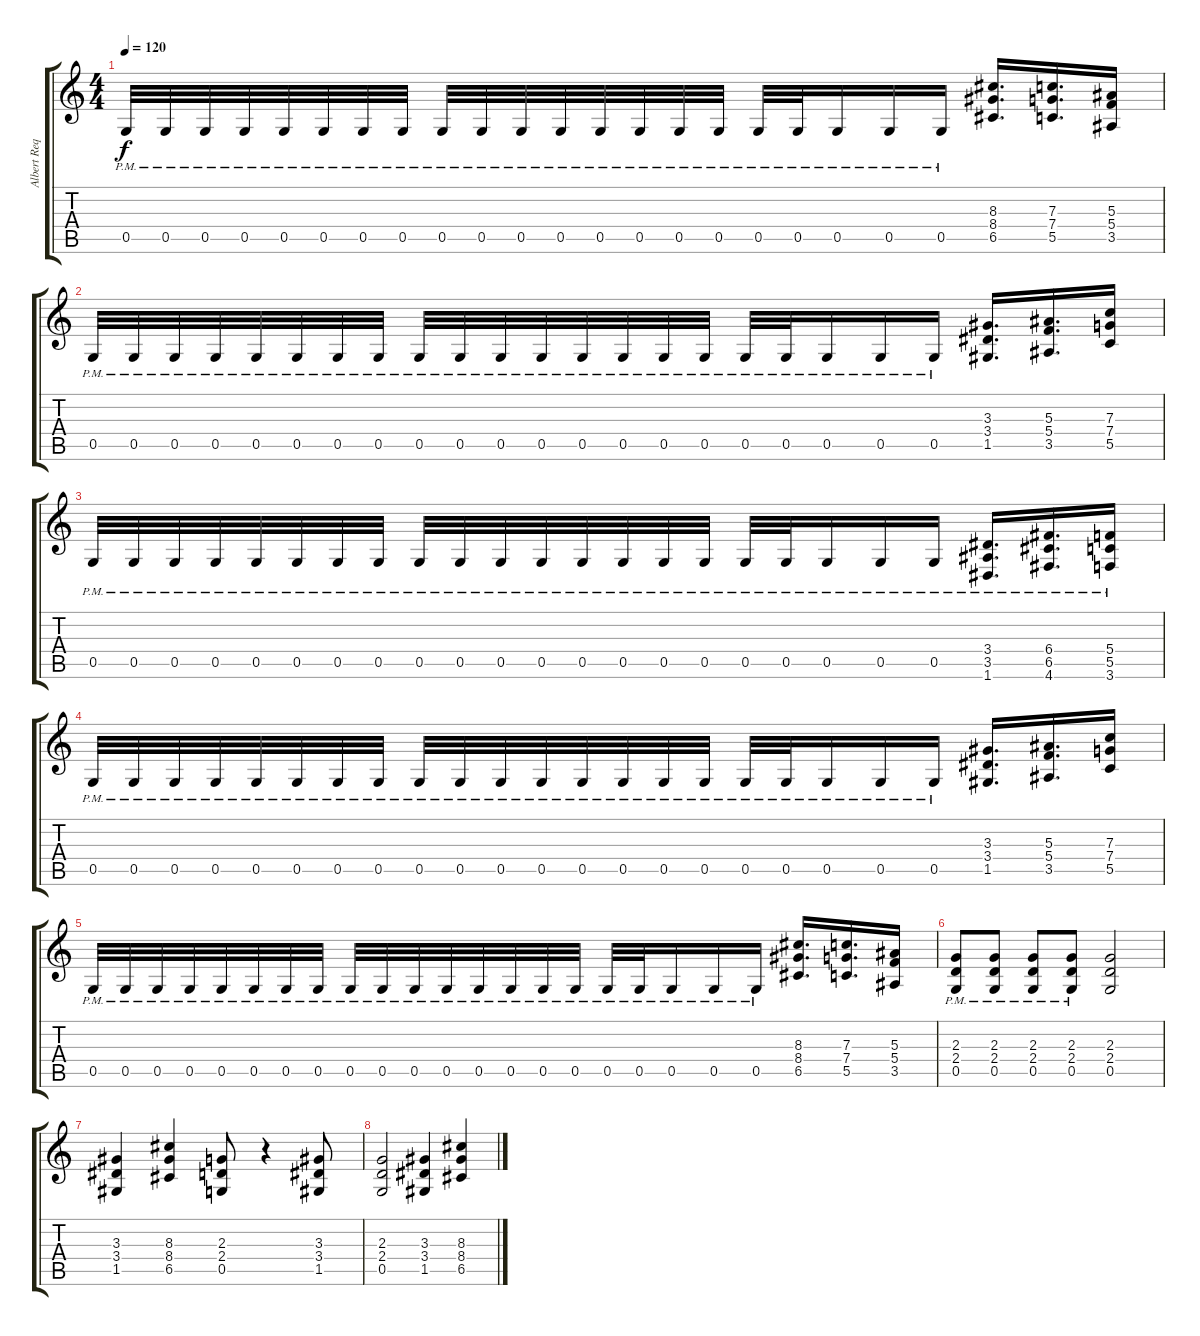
\track ("Albert Requena" "Albert Req") {instrument distortionguitar}
\staff {score tabs}
\tuning (D4 A3 F3 C3 G2 D2) {hide}
\ts (4 4)
\tempo 120
\clef g2
\ks c
0.5{pm}.32{dy f} 0.5{pm}.32 0.5{pm}.32 0.5{pm}.32 0.5{pm}.32 0.5{pm}.32 0.5{pm}.32 0.5{pm}.32 0.5{pm}.32 0.5{pm}.32 0.5{pm}.32 0.5{pm}.32 0.5{pm}.32 0.5{pm}.32 0.5{pm}.32 0.5{pm}.32 0.5{pm}.32 0.5{pm}.32 0.5{pm}.16 0.5{pm}.16 0.5{pm}.16 (8.3 8.4 6.5).16{d} (7.3 7.4 5.5).16{d} (5.3 5.4 3.5).16 |
0.5{pm}.32 0.5{pm}.32 0.5{pm}.32 0.5{pm}.32 0.5{pm}.32 0.5{pm}.32 0.5{pm}.32 0.5{pm}.32 0.5{pm}.32 0.5{pm}.32 0.5{pm}.32 0.5{pm}.32 0.5{pm}.32 0.5{pm}.32 0.5{pm}.32 0.5{pm}.32 0.5{pm}.32 0.5{pm}.32 0.5{pm}.16 0.5{pm}.16 0.5{pm}.16 (3.3 3.4 1.5).16{d} (5.3 5.4 3.5).16{d} (7.3 7.4 5.5).16 |
0.5{pm}.32 0.5{pm}.32 0.5{pm}.32 0.5{pm}.32 0.5{pm}.32 0.5{pm}.32 0.5{pm}.32 0.5{pm}.32 0.5{pm}.32 0.5{pm}.32 0.5{pm}.32 0.5{pm}.32 0.5{pm}.32 0.5{pm}.32 0.5{pm}.32 0.5{pm}.32 0.5{pm}.32 0.5{pm}.32 0.5{pm}.16 0.5{pm}.16 0.5{pm}.16 (3.4{pm} 3.5{pm} 1.6{pm}).16{d} (6.4{pm} 6.5{pm} 4.6{pm}).16{d} (5.4{pm} 5.5{pm} 3.6{pm}).16 |
0.5{pm}.32 0.5{pm}.32 0.5{pm}.32 0.5{pm}.32 0.5{pm}.32 0.5{pm}.32 0.5{pm}.32 0.5{pm}.32 0.5{pm}.32 0.5{pm}.32 0.5{pm}.32 0.5{pm}.32 0.5{pm}.32 0.5{pm}.32 0.5{pm}.32 0.5{pm}.32 0.5{pm}.32 0.5{pm}.32 0.5{pm}.16 0.5{pm}.16 0.5{pm}.16 (3.3 3.4 1.5).16{d} (5.3 5.4 3.5).16{d} (7.3 7.4 5.5).16 |
0.5{pm}.32 0.5{pm}.32 0.5{pm}.32 0.5{pm}.32 0.5{pm}.32 0.5{pm}.32 0.5{pm}.32 0.5{pm}.32 0.5{pm}.32 0.5{pm}.32 0.5{pm}.32 0.5{pm}.32 0.5{pm}.32 0.5{pm}.32 0.5{pm}.32 0.5{pm}.32 0.5{pm}.32 0.5{pm}.32 0.5{pm}.16 0.5{pm}.16 0.5{pm}.16 (8.3 8.4 6.5).16{d} (7.3 7.4 5.5).16{d} (5.3 5.4 3.5).16 |
(2.3{pm} 2.4{pm} 0.5{pm}).8 (2.3{pm} 2.4{pm} 0.5{pm}).8 (2.3{pm} 2.4{pm} 0.5{pm}).8 (2.3{pm} 2.4{pm} 0.5{pm}).8 (2.3 2.4 0.5).2 |
(3.3 3.4 1.5).4 (8.3 8.4 6.5).4 (2.3 2.4 0.5).8 r.4 (3.3 3.4 1.5).8 |
(2.3 2.4 0.5).2 (3.3 3.4 1.5).4 (8.3 8.4 6.5).4
